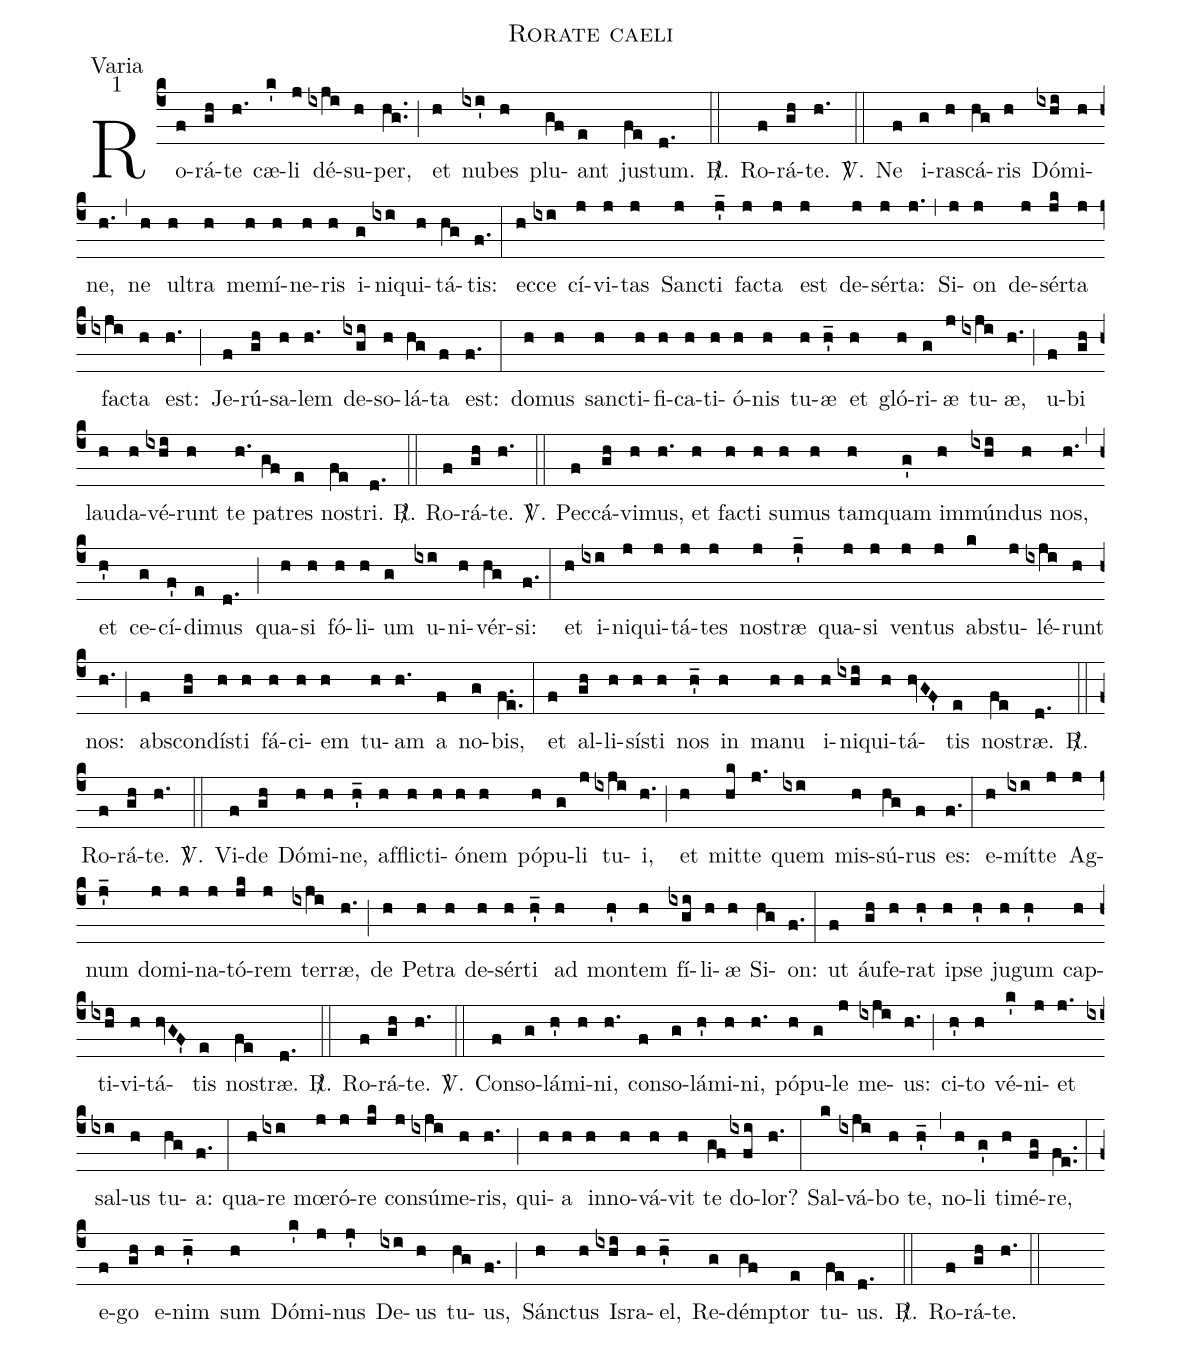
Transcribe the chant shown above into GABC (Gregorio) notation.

name: Rorate caeli;
office-part: Varia;
mode: 1;
%%
(c4)
Ro(f)rá(gh)te(h.) cæ(k')li(j) dé(ixji)su(h)per,(hg..) (;)
et(h) nu(ixi')bes(h) plu(gf)ant(e) jus(fe)tum.(d.) <sp>R/</sp>.(::)
Ro(f)rá(gh)te.(h.) <sp>V/</sp>.(::)
Ne(f) i(g)ra(h)scá(hg)ris(h) Dó(ixhi)mi(h)ne,(h.) (,)
ne(h) ul(h)tra(h) me(h)mí(h)ne(h)ris(h) i(g)ni(ixi)qui(h)tá(hg)tis:(f.) (:)
ec(h)ce(ixi) cí(j)vi(j)tas(j) Sanc(j)ti(j_') fac(j)ta(j) est(j) de(j)sér(j)ta:(j.) (,)
Si(j)on(j) de(j)sér(jk)ta(j) fac(ixji)ta(h) est:(h.) (;)
Je(f)rú(gh)sa(h)lem(h.) de(ixgi)so(h)lá(hg)ta(f) est:(f.) (:)
do(h)mus(h) sanc(h)ti(h)fi(h)ca(h)ti(h)ó(h)nis(h) tu(h)æ(h_') et(h) gló(h)ri(g)æ(j) tu(ixji)æ,(h.) (;)
u(f)bi(gh) lau(h)da(h)vé(ixhi)runt(h) te(h.) pat(gf)res(e) nos(fe)tri.(d.) <sp>R/</sp>.(::)
Ro(f)rá(gh)te.(h.) <sp>V/</sp>.(::)
Pec(f)cá(gh)vi(h)mus,(h.) et(h) fac(h)ti(h) su(h)mus(h) tam(h)quam(g') im(h)mún(ixhi)dus(h) nos,(h.) (,)
et(h') ce(g)cí(f')di(e)mus(d.) (;)
qua(h)si(h) fó(h)li(h)um(g) u(ixi)ni(h)vér(hg)si:(f.) (:)
et(h) i(ixi)ni(j)qui(j)tá(j)tes(j) nos(j)træ(j_') qua(j)si(j) ven(j)tus(j) ab(k)stu(j)lé(ixji)runt(h) nos:(h.) (;)
abs(f)con(gh)dí(h)sti(h) fá(h)ci(h)em(h) tu(h)am(h.) a(f) no(g)bis,(f.e.) (:)
et(f) al(gh)li(h)sí(h)sti(h) nos(h_') in(h) ma(h)nu(h) i(h)ni(ixhi)qui(h)tá(hvGF')tis(e) nos(fe)træ.(d.) <sp>R/</sp>.(::)
Ro(f)rá(gh)te.(h.) <sp>V/</sp>.(::)
Vi(f)de(gh) Dó(h)mi(h)ne,(h_') af(h)flic(h)ti(h)ó(h)nem(h) pó(h)pu(g)li(j) tu(ixji)i,(h.) (;)
et(h) mit(hk)te(j.) quem(ixi) mis(h)sú(hg)rus(f) es:(f.) (:)
e(h)mít(ixi)te(j) Ag(j)num(j_') do(j)mi(j)na(j)tó(jk)rem(j) ter(ixji)ræ,(h.) (;)
de(h) Pet(h)ra(h) de(h)sér(h)ti(h_') ad(h) mon(h')tem(h) fí(ixgi)li(h)æ(h) Si(hg)on:(f.) (:)
ut(f) áu(gh)fe(h)rat(h') ip(h)se(h') ju(h)gum(h') cap(h)ti(ixhi)vi(h)tá(hvGF')tis(e) nos(fe)træ.(d.) <sp>R/</sp>.(::)
Ro(f)rá(gh)te.(h.) <sp>V/</sp>.(::)
Con(f)so(g)lá(h')mi(h)ni,(h.) con(f)so(g)lá(h')mi(h)ni,(h.) pó(h)pu(g)le(j) me(ixji)us:(h.) (;)
ci(h')to(h) vé(k')ni(j)et(j.) sal(ixi)us(h) tu(hg)a:(f.) (:)
qua(h)re(ixi) mœ(j)ró(j)re(jk) con(j)sú(ixji)me(h)ris,(h.) (;)
qui(h)a(h) in(h)no(h)vá(h)vit(h) te(gf) do(ixfi)lor?(h.) (:)
Sal(k)vá(ixji)bo(h) te,(h_') (,)
no(h)li(g') ti(h)mé(fg)re,(fe..) (:)
e(f)go(gh) e(h)nim(h_') sum(h) Dó(k')mi(j)nus(j') De(ixi)us(h) tu(hg)us,(f.) (;)
Sánc(h)tus(h) Is(ixhi)ra(h)el,(h_') Re(g)démp(gf)tor(e) tu(fe)us.(d.) <sp>R/</sp>.(::)
Ro(f)rá(gh)te.(h.) (::)
